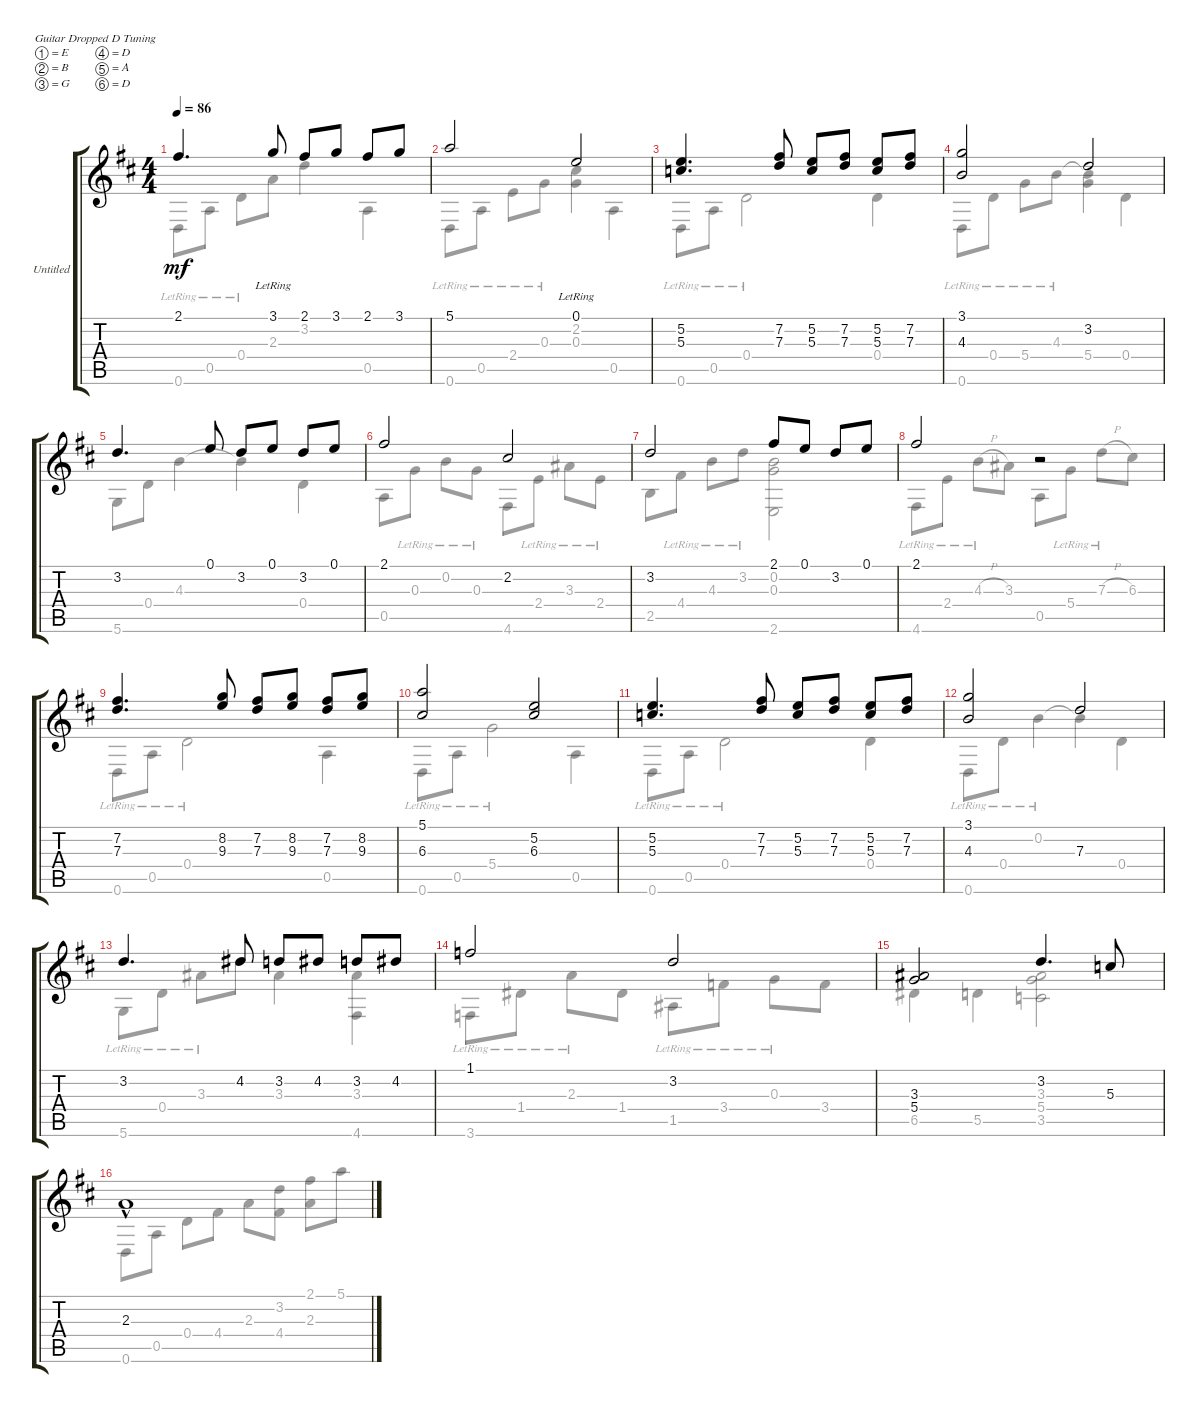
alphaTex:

\bracketExtendMode groupsimilarinstruments
\firstSystemTrackNameOrientation horizontal
\otherSystemsTrackNameOrientation horizontal
\track ("Untitled" "Untitled") {instrument acousticguitarnylon}
\staff {score tabs}
\tuning (E4 B3 G3 D3 A2 D2)
\voice
\ts (4 4)
\tempo 86
\clef g2
\ks d
2.1.4{d dy mf} 3.1{lr}.8 2.1.8 3.1.8 2.1.8 3.1.8 |
5.1.2 0.1{lr}.2 |
(5.2 5.3).4{d} (7.2 7.3).8 (5.2 5.3).8 (7.2 7.3).8 (5.2 5.3).8 (7.2 7.3).8 |
(3.1 4.3).2 3.2.2 |
3.2.4{d} 0.1.8 3.2.8 0.1.8 3.2.8 0.1.8 |
2.1.2 2.2.2 |
3.2.2 2.1.8 0.1.8 3.2.8 0.1.8 |
2.1.2 r.2 |
(7.2 7.3).4{d} (8.2 9.3).8 (7.2 7.3).8 (8.2 9.3).8 (7.2 7.3).8 (8.2 9.3).8 |
(5.1 6.3).2 (5.2 6.3).2 |
(5.2 5.3).4{d} (7.2 7.3).8 (5.2 5.3).8 (7.2 7.3).8 (5.2 5.3).8 (7.2 7.3).8 |
(3.1 4.3).2 7.3.2 |
3.2.4{d} 4.2.8 3.2.8 4.2.8 3.2.8 4.2.8 |
1.1.2 3.2.2 |
(3.3 5.4).2 3.2.4{d} 5.3.8 |
2.3{hac}.1
\voice
\clef g2
\ottava regular
\simile none
\ks d
0.6{lr}.8{dy mf} 0.5{lr}.8 0.4{lr}.8 2.3.8 3.2.4 0.5.4 |
0.6{lr}.8 0.5{lr}.8 2.4{lr}.8 0.3{lr}.8 (2.2 0.3).4 0.5.4 |
0.6{lr}.8 0.5{lr}.8 0.4{lr}.2 0.4.4 |
0.6{lr}.8 0.4{lr}.8 5.4{lr}.8 4.3{lr}.8 (4.3{t} 5.4).4 0.4.4 |
5.6.8 0.4.8 4.3.4 4.3{t}.4 0.4.4 |
0.5.8 0.3{lr}.8 0.2{lr}.8 0.3{lr}.8 4.6.8 2.4{lr}.8 3.3{lr}.8 2.4{lr}.8 |
2.5.8 4.4{lr}.8 4.3{lr}.8 3.2{lr}.8 (0.2 0.3 2.6).2 |
4.6{lr}.8 2.4{lr}.8 4.3{h lr}.8 3.3.8 0.5.8 5.4{lr}.8 7.3{h lr}.8 6.3.8 |
0.6{lr}.8 0.5{lr}.8 0.4{lr}.2 0.5.4 |
0.6{lr}.8 0.5{lr}.8 5.4{lr}.2 0.5.4 |
0.6{lr}.8 0.5{lr}.8 0.4{lr}.2 0.4.4 |
0.6{lr}.8 0.4{lr}.8 0.2{lr}.4 0.2{t}.4 0.4.4 |
5.6{lr}.8 0.4{lr}.8 3.3{lr}.8 4.2.8 3.3.4 (3.3 4.6).4 |
3.6{lr}.8 1.4{lr}.8 2.3{lr}.8 1.4.8 1.5{lr}.8 3.4{lr}.8 0.3{lr}.8 3.4.8 |
6.5.4 5.5.4 (3.3 5.4 3.5).2 |
0.6.8 0.5.8 0.4.8 4.4.8 2.3.8 (3.2 4.4).8 (2.1 2.3).8 5.1.8
